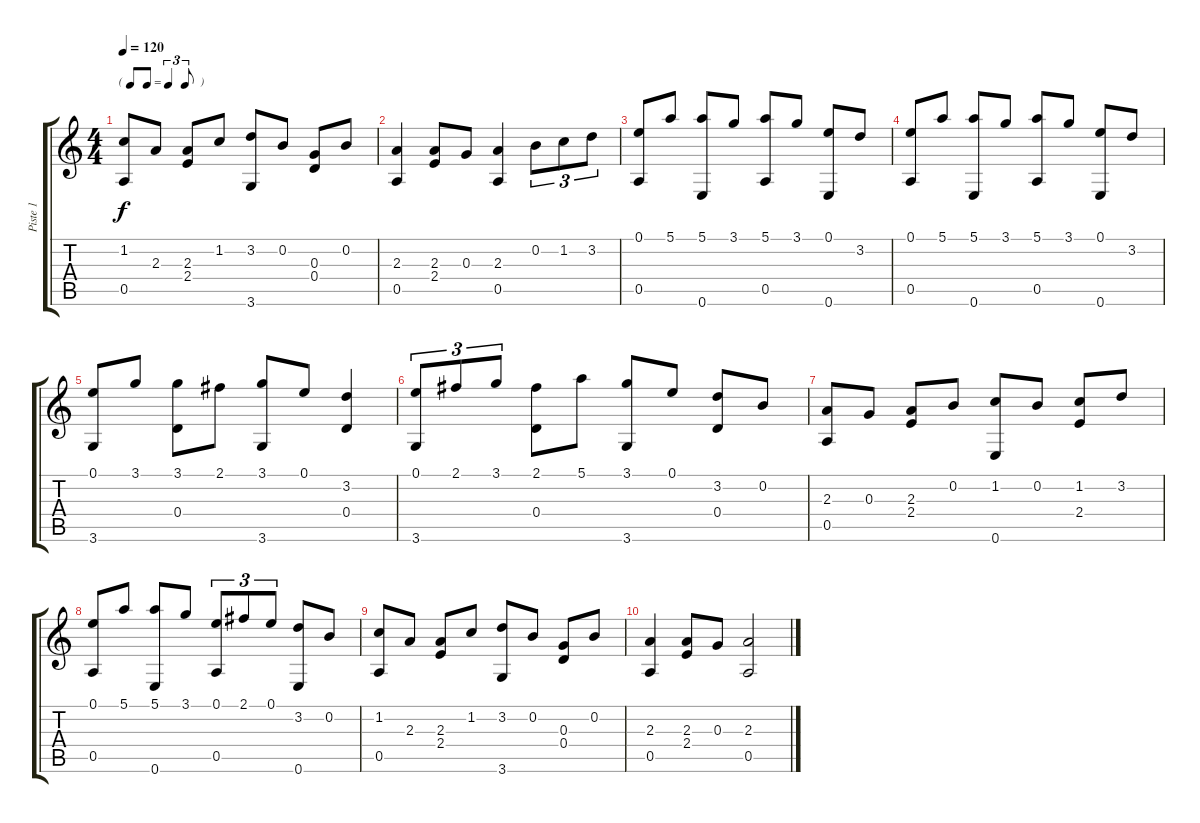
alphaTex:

\track ("Piste 1" "Piste 1") {instrument acousticguitarnylon}
\staff {score tabs}
\tuning (E4 B3 G3 D3 A2 E2) {hide}
\ts (4 4)
\tf triplet8th
\tempo 120
\clef g2
\ks c
(1.2 0.5).8{dy f} 2.3.8 (2.3 2.4).8 1.2.8 (3.2 3.6).8 0.2.8 (0.3 0.4).8 0.2.8 |
(2.3 0.5).4 (2.3 2.4).8 0.3.8 (2.3 0.5).4 0.2.8{tu (3 2)} 1.2.8{tu (3 2)} 3.2.8{tu (3 2)} |
(0.1 0.5).8 5.1.8 (5.1 0.6).8 3.1.8 (5.1 0.5).8 3.1.8 (0.1 0.6).8 3.2.8 |
(0.1 0.5).8 5.1.8 (5.1 0.6).8 3.1.8 (5.1 0.5).8 3.1.8 (0.1 0.6).8 3.2.8 |
(0.1 3.6).8 3.1.8 (3.1 0.4).8 2.1.8 (3.1 3.6).8 0.1.8 (3.2 0.4).4 |
(0.1 3.6).8{tu (3 2)} 2.1.8{tu (3 2)} 3.1.8{tu (3 2)} (2.1 0.4).8 5.1.8 (3.1 3.6).8 0.1.8 (3.2 0.4).8 0.2.8 |
(2.3 0.5).8 0.3.8 (2.3 2.4).8 0.2.8 (1.2 0.6).8 0.2.8 (1.2 2.4).8 3.2.8 |
(0.1 0.5).8 5.1.8 (5.1 0.6).8 3.1.8 (0.1 0.5).8{tu (3 2)} 2.1.8{tu (3 2)} 0.1.8{tu (3 2)} (3.2 0.6).8 0.2.8 |
(1.2 0.5).8 2.3.8 (2.3 2.4).8 1.2.8 (3.2 3.6).8 0.2.8 (0.3 0.4).8 0.2.8 |
(2.3 0.5).4 (2.3 2.4).8 0.3.8 (2.3 0.5).2
